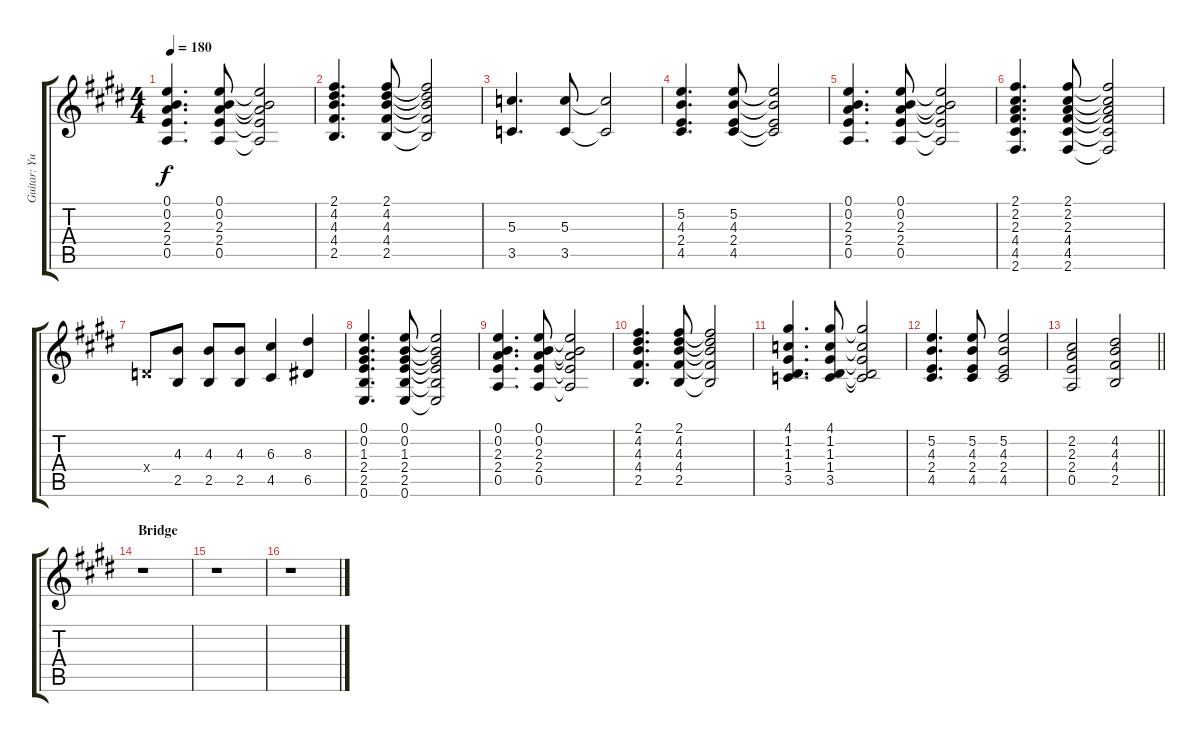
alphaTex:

\track ("Guitar: Yui Hirasawa" "Guitar: Yu") {instrument overdrivenguitar}
\staff {score tabs}
\tuning (E4 B3 G3 D3 A2 E2) {hide}
\ts (4 4)
\tempo 180
\clef g2
\ks e
(0.1 0.2 2.3 2.4 0.5).4{d dy f} (0.1 0.2 2.3 2.4 0.5).8 (0.1{t} 0.2{t} 2.3{t} 2.4{t} 0.5{t}).2 |
(2.1 4.2 4.3 4.4 2.5).4{d} (2.1 4.2 4.3 4.4 2.5).8 (2.1{t} 4.2{t} 4.3{t} 4.4{t} 2.5{t}).2 |
(5.3 3.5).4{d} (5.3 3.5).8 (5.3{t} 3.5{t}).2 |
(5.2 4.3 2.4 4.5).4{d} (5.2 4.3 2.4 4.5).8 (5.2{t} 4.3{t} 2.4{t} 4.5{t}).2 |
(0.1 0.2 2.3 2.4 0.5).4{d} (0.1 0.2 2.3 2.4 0.5).8 (0.1{t} 0.2{t} 2.3{t} 2.4{t} 0.5{t}).2 |
(2.1 2.2 2.3 4.4 4.5 2.6).4{d} (2.1 2.2 2.3 4.4 4.5 2.6).8 (2.1{t} 2.2{t} 2.3{t} 4.4{t} 4.5{t} 2.6{t}).2 |
0.4{x}.8 (4.3 2.5).8 (4.3 2.5).8 (4.3 2.5).8 (6.3 4.5).4 (8.3 6.5).4 |
(0.1 0.2 1.3 2.4 2.5 0.6).4{d} (0.1 0.2 1.3 2.4 2.5 0.6).8 (0.1{t} 0.2{t} 1.3{t} 2.4{t} 2.5{t} 0.6{t}).2 |
(0.1 0.2 2.3 2.4 0.5).4{d} (0.1 0.2 2.3 2.4 0.5).8 (0.1{t} 0.2{t} 2.3{t} 2.4{t} 0.5{t}).2 |
(2.1 4.2 4.3 4.4 2.5).4{d} (2.1 4.2 4.3 4.4 2.5).8 (2.1{t} 4.2{t} 4.3{t} 4.4{t} 2.5{t}).2 |
(4.1 1.2 1.3 1.4 3.5).4{d} (4.1 1.2 1.3 1.4 3.5).8 (4.1{t} 1.2{t} 1.3{t} 1.4{t} 3.5{t}).2 |
(5.2 4.3 2.4 4.5).4{d} (5.2 4.3 2.4 4.5).8 (5.2 4.3 2.4 4.5).2 |
\barLineRight lightlight
(2.2 2.3 2.4 0.5).2 (4.2 4.3 4.4 2.5).2 |
\section ("" "Bridge")
r.1 |
r.1 |
r.1
